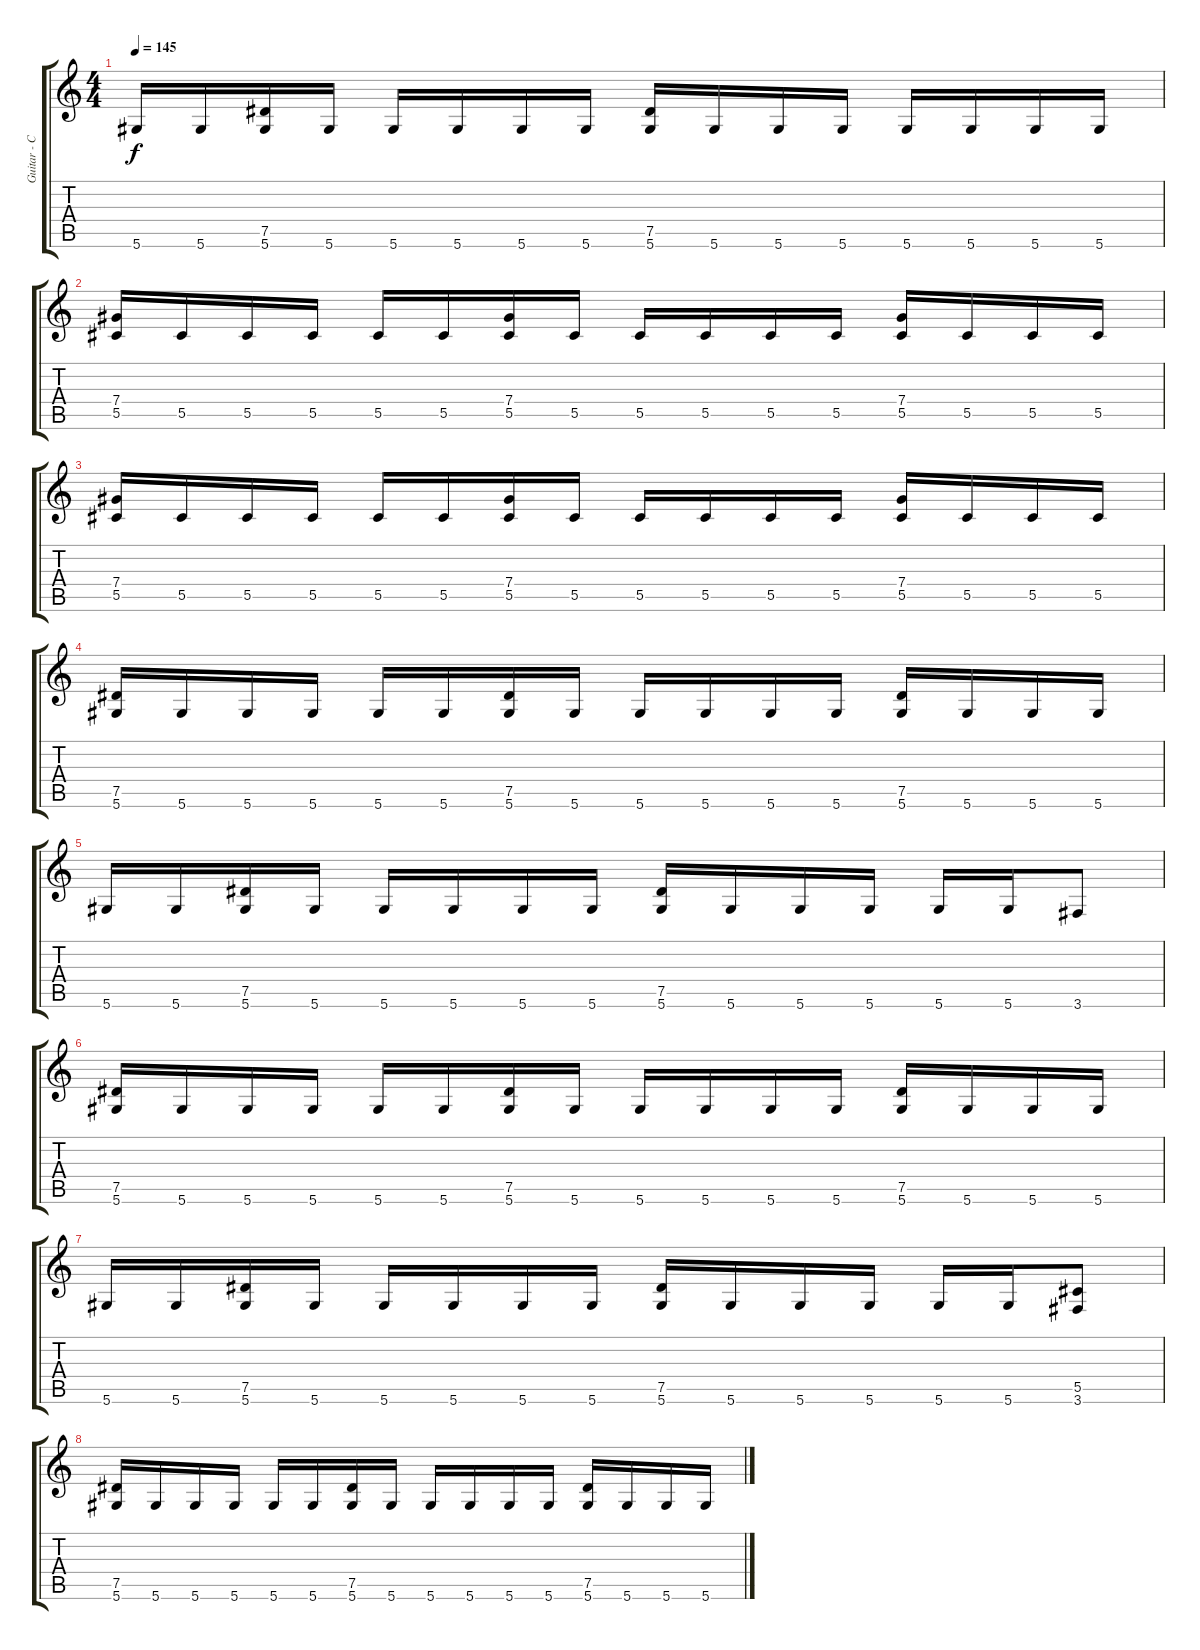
\track ("Guitar - Chris Bay" "Guitar - C") {instrument distortionguitar}
\staff {score tabs}
\tuning (Eb4 Bb3 Gb3 Db3 Ab2 Eb2) {hide}
\ts (4 4)
\tempo 145
\clef g2
\ks c
5.6.16{dy f} 5.6.16 (7.5 5.6).16 5.6.16 5.6.16 5.6.16 5.6.16 5.6.16 (7.5 5.6).16 5.6.16 5.6.16 5.6.16 5.6.16 5.6.16 5.6.16 5.6.16 |
(7.4 5.5).16 5.5.16 5.5.16 5.5.16 5.5.16 5.5.16 (7.4 5.5).16 5.5.16 5.5.16 5.5.16 5.5.16 5.5.16 (7.4 5.5).16 5.5.16 5.5.16 5.5.16 |
(7.4 5.5).16 5.5.16 5.5.16 5.5.16 5.5.16 5.5.16 (7.4 5.5).16 5.5.16 5.5.16 5.5.16 5.5.16 5.5.16 (7.4 5.5).16 5.5.16 5.5.16 5.5.16 |
(7.5 5.6).16 5.6.16 5.6.16 5.6.16 5.6.16 5.6.16 (7.5 5.6).16 5.6.16 5.6.16 5.6.16 5.6.16 5.6.16 (7.5 5.6).16 5.6.16 5.6.16 5.6.16 |
5.6.16 5.6.16 (7.5 5.6).16 5.6.16 5.6.16 5.6.16 5.6.16 5.6.16 (7.5 5.6).16 5.6.16 5.6.16 5.6.16 5.6.16 5.6.16 3.6.8 |
(7.5 5.6).16 5.6.16 5.6.16 5.6.16 5.6.16 5.6.16 (7.5 5.6).16 5.6.16 5.6.16 5.6.16 5.6.16 5.6.16 (7.5 5.6).16 5.6.16 5.6.16 5.6.16 |
5.6.16 5.6.16 (7.5 5.6).16 5.6.16 5.6.16 5.6.16 5.6.16 5.6.16 (7.5 5.6).16 5.6.16 5.6.16 5.6.16 5.6.16 5.6.16 (5.5 3.6).8 |
(7.5 5.6).16 5.6.16 5.6.16 5.6.16 5.6.16 5.6.16 (7.5 5.6).16 5.6.16 5.6.16 5.6.16 5.6.16 5.6.16 (7.5 5.6).16 5.6.16 5.6.16 5.6.16
